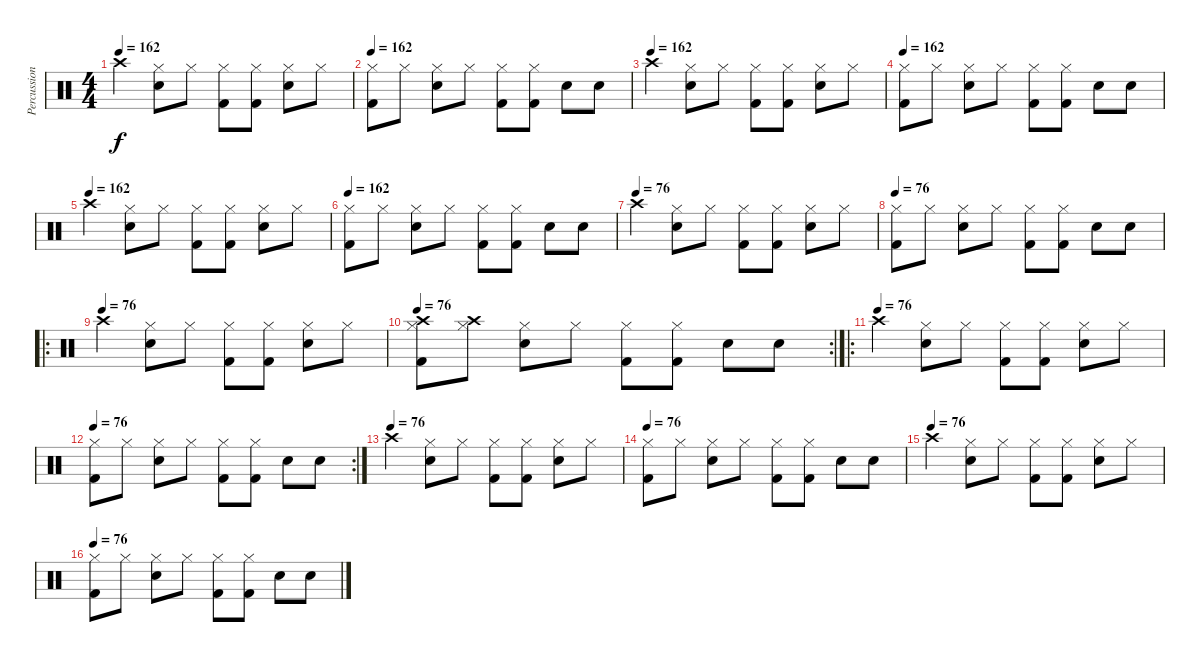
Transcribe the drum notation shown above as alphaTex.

\track ("Percussion" "Percussion") {instrument percussion}
\staff {score}
\articulation defaults
\ts (4 4)
\tempo 162
\clef neutral
\ks c "Crash high (hit)".4{dy f}
("Snare (hit) 2" "Hi-Hat (closed)").8 "Hi-Hat (closed)".8 ("Kick (hit) 2" "Hi-Hat (closed)").8 ("Kick (hit) 2" "Hi-Hat (closed)").8 ("Snare (hit) 2" "Hi-Hat (closed)").8 "Hi-Hat (closed)".8 |
\tempo 162
("Kick (hit) 2" "Hi-Hat (closed)").8 "Hi-Hat (closed)".8 ("Snare (hit) 2" "Hi-Hat (closed)").8 "Hi-Hat (closed)".8 ("Kick (hit) 2" "Hi-Hat (closed)").8 ("Kick (hit) 2" "Hi-Hat (closed)").8 "Snare (hit) 2".8 "Snare (hit) 2".8 |
\tempo (162)
"Crash high (hit)".4 ("Snare (hit) 2" "Hi-Hat (closed)").8 "Hi-Hat (closed)".8 ("Kick (hit) 2" "Hi-Hat (closed)").8 ("Kick (hit) 2" "Hi-Hat (closed)").8 ("Snare (hit) 2" "Hi-Hat (closed)").8 "Hi-Hat (closed)".8 |
\tempo 162
("Kick (hit) 2" "Hi-Hat (closed)").8 "Hi-Hat (closed)".8 ("Snare (hit) 2" "Hi-Hat (closed)").8 "Hi-Hat (closed)".8 ("Kick (hit) 2" "Hi-Hat (closed)").8 ("Kick (hit) 2" "Hi-Hat (closed)").8 "Snare (hit) 2".8 "Snare (hit) 2".8 |
\tempo (162)
"Crash high (hit)".4 ("Snare (hit) 2" "Hi-Hat (closed)").8 "Hi-Hat (closed)".8 ("Kick (hit) 2" "Hi-Hat (closed)").8 ("Kick (hit) 2" "Hi-Hat (closed)").8 ("Snare (hit) 2" "Hi-Hat (closed)").8 "Hi-Hat (closed)".8 |
\tempo 162
("Kick (hit) 2" "Hi-Hat (closed)").8 "Hi-Hat (closed)".8 ("Snare (hit) 2" "Hi-Hat (closed)").8 "Hi-Hat (closed)".8 ("Kick (hit) 2" "Hi-Hat (closed)").8 ("Kick (hit) 2" "Hi-Hat (closed)").8 "Snare (hit) 2".8 "Snare (hit) 2".8 |
\tempo (76)
"Crash high (hit)".4 ("Snare (hit) 2" "Hi-Hat (closed)").8 "Hi-Hat (closed)".8 ("Kick (hit) 2" "Hi-Hat (closed)").8 ("Kick (hit) 2" "Hi-Hat (closed)").8 ("Snare (hit) 2" "Hi-Hat (closed)").8 "Hi-Hat (closed)".8 |
\tempo 76
("Kick (hit) 2" "Hi-Hat (closed)").8 "Hi-Hat (closed)".8 ("Snare (hit) 2" "Hi-Hat (closed)").8 "Hi-Hat (closed)".8 ("Kick (hit) 2" "Hi-Hat (closed)").8 ("Kick (hit) 2" "Hi-Hat (closed)").8 "Snare (hit) 2".8 "Snare (hit) 2".8 |
\ro
\tempo (76)
"Crash high (hit)".4 ("Snare (hit) 2" "Hi-Hat (closed)").8 "Hi-Hat (closed)".8 ("Kick (hit) 2" "Hi-Hat (closed)").8 ("Kick (hit) 2" "Hi-Hat (closed)").8 ("Snare (hit) 2" "Hi-Hat (closed)").8 "Hi-Hat (closed)".8 |
\rc 2
\tempo 76
("Crash high (hit)" "Kick (hit) 2" "Hi-Hat (closed)").8 ("Crash high (hit)" "Hi-Hat (closed)").8 ("Snare (hit) 2" "Hi-Hat (closed)").8 "Hi-Hat (closed)".8 ("Kick (hit) 2" "Hi-Hat (closed)").8 ("Kick (hit) 2" "Hi-Hat (closed)").8 "Snare (hit) 2".8 "Snare (hit) 2".8 |
\ro
\tempo (76)
"Crash high (hit)".4 ("Snare (hit) 2" "Hi-Hat (closed)").8 "Hi-Hat (closed)".8 ("Kick (hit) 2" "Hi-Hat (closed)").8 ("Kick (hit) 2" "Hi-Hat (closed)").8 ("Snare (hit) 2" "Hi-Hat (closed)").8 "Hi-Hat (closed)".8 |
\rc 2
\tempo 76
("Kick (hit) 2" "Hi-Hat (closed)").8 "Hi-Hat (closed)".8 ("Snare (hit) 2" "Hi-Hat (closed)").8 "Hi-Hat (closed)".8 ("Kick (hit) 2" "Hi-Hat (closed)").8 ("Kick (hit) 2" "Hi-Hat (closed)").8 "Snare (hit) 2".8 "Snare (hit) 2".8 |
\tempo (76)
"Crash high (hit)".4 ("Snare (hit) 2" "Hi-Hat (closed)").8 "Hi-Hat (closed)".8 ("Kick (hit) 2" "Hi-Hat (closed)").8 ("Kick (hit) 2" "Hi-Hat (closed)").8 ("Snare (hit) 2" "Hi-Hat (closed)").8 "Hi-Hat (closed)".8 |
\tempo 76
("Kick (hit) 2" "Hi-Hat (closed)").8 "Hi-Hat (closed)".8 ("Snare (hit) 2" "Hi-Hat (closed)").8 "Hi-Hat (closed)".8 ("Kick (hit) 2" "Hi-Hat (closed)").8 ("Kick (hit) 2" "Hi-Hat (closed)").8 "Snare (hit) 2".8 "Snare (hit) 2".8 |
\tempo (76)
"Crash high (hit)".4 ("Snare (hit) 2" "Hi-Hat (closed)").8 "Hi-Hat (closed)".8 ("Kick (hit) 2" "Hi-Hat (closed)").8 ("Kick (hit) 2" "Hi-Hat (closed)").8 ("Snare (hit) 2" "Hi-Hat (closed)").8 "Hi-Hat (closed)".8 |
\tempo 76
("Kick (hit) 2" "Hi-Hat (closed)").8 "Hi-Hat (closed)".8 ("Snare (hit) 2" "Hi-Hat (closed)").8 "Hi-Hat (closed)".8 ("Kick (hit) 2" "Hi-Hat (closed)").8 ("Kick (hit) 2" "Hi-Hat (closed)").8 "Snare (hit) 2".8 "Snare (hit) 2".8
